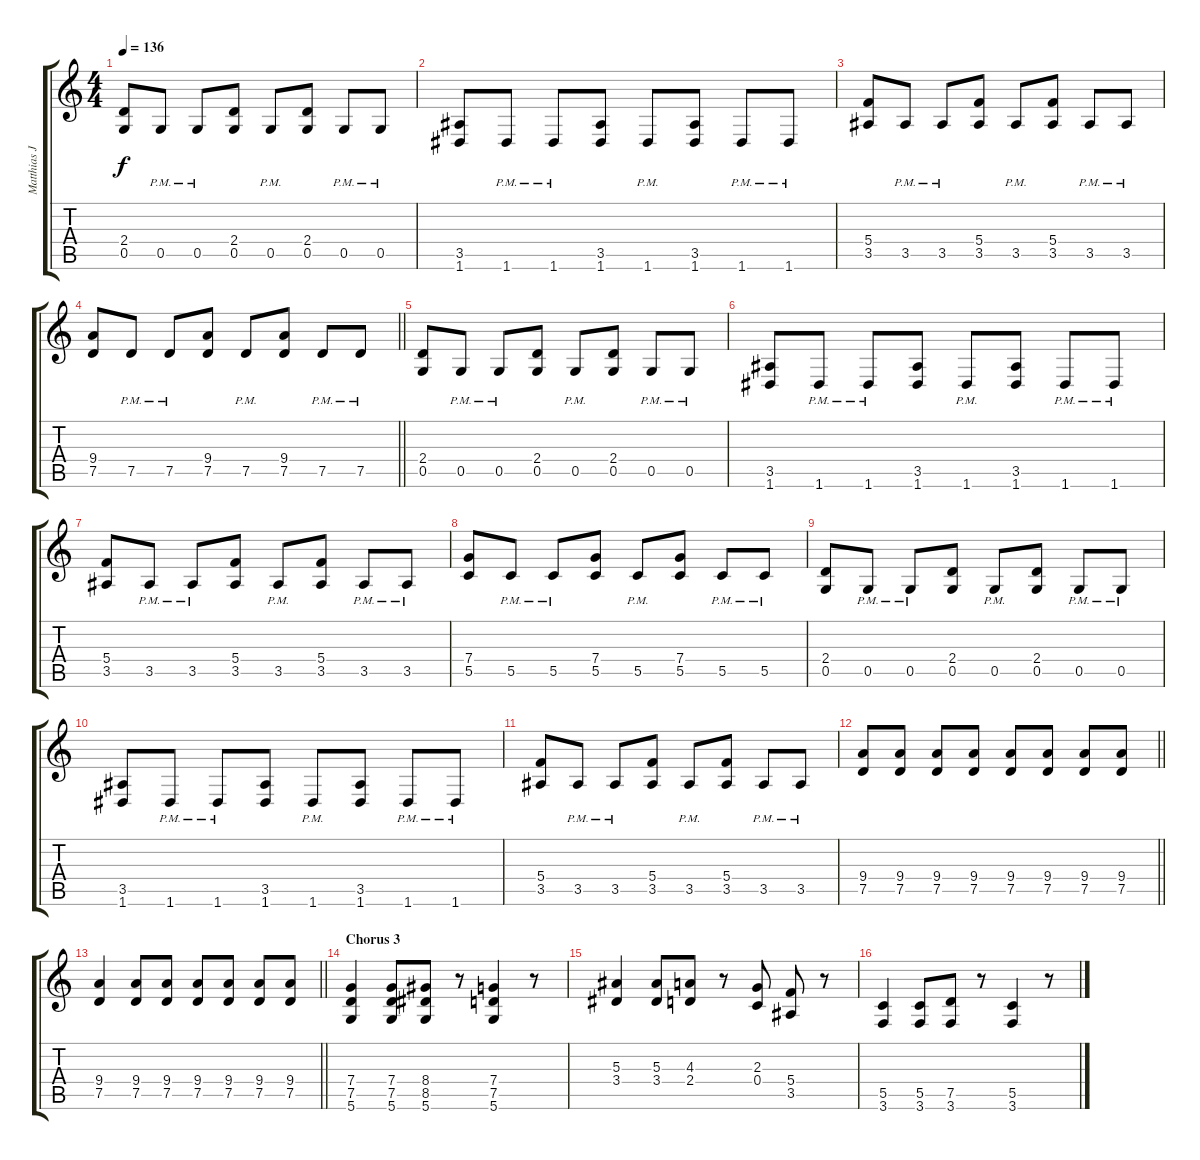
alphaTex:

\track ("Matthias Jabs" "Matthias J") {instrument electricguitarclean}
\staff {score tabs}
\tuning (D4 A3 F3 C3 G2 D2) {hide}
\ts (4 4)
\tempo 136
\clef g2
\ks c
(2.4 0.5).8{dy f} 0.5{pm}.8 0.5{pm}.8 (2.4 0.5).8 0.5{pm}.8 (2.4 0.5).8 0.5{pm}.8 0.5{pm}.8 |
(3.5 1.6).8 1.6{pm}.8 1.6{pm}.8 (3.5 1.6).8 1.6{pm}.8 (3.5 1.6).8 1.6{pm}.8 1.6{pm}.8 |
(5.4 3.5).8 3.5{pm}.8 3.5{pm}.8 (5.4 3.5).8 3.5{pm}.8 (5.4 3.5).8 3.5{pm}.8 3.5{pm}.8 |
\barLineRight lightlight
(9.4 7.5).8 7.5{pm}.8 7.5{pm}.8 (9.4 7.5).8 7.5{pm}.8 (9.4 7.5).8 7.5{pm}.8 7.5{pm}.8 |
(2.4 0.5).8 0.5{pm}.8 0.5{pm}.8 (2.4 0.5).8 0.5{pm}.8 (2.4 0.5).8 0.5{pm}.8 0.5{pm}.8 |
(3.5 1.6).8 1.6{pm}.8 1.6{pm}.8 (3.5 1.6).8 1.6{pm}.8 (3.5 1.6).8 1.6{pm}.8 1.6{pm}.8 |
(5.4 3.5).8 3.5{pm}.8 3.5{pm}.8 (5.4 3.5).8 3.5{pm}.8 (5.4 3.5).8 3.5{pm}.8 3.5{pm}.8 |
(7.4 5.5).8 5.5{pm}.8 5.5{pm}.8 (7.4 5.5).8 5.5{pm}.8 (7.4 5.5).8 5.5{pm}.8 5.5{pm}.8 |
(2.4 0.5).8 0.5{pm}.8 0.5{pm}.8 (2.4 0.5).8 0.5{pm}.8 (2.4 0.5).8 0.5{pm}.8 0.5{pm}.8 |
(3.5 1.6).8 1.6{pm}.8 1.6{pm}.8 (3.5 1.6).8 1.6{pm}.8 (3.5 1.6).8 1.6{pm}.8 1.6{pm}.8 |
(5.4 3.5).8 3.5{pm}.8 3.5{pm}.8 (5.4 3.5).8 3.5{pm}.8 (5.4 3.5).8 3.5{pm}.8 3.5{pm}.8 |
\barLineRight lightlight
(9.4 7.5).8 (9.4 7.5).8 (9.4 7.5).8 (9.4 7.5).8 (9.4 7.5).8 (9.4 7.5).8 (9.4 7.5).8 (9.4 7.5).8 |
\barLineRight lightlight
(9.4 7.5).4 (9.4 7.5).8 (9.4 7.5).8 (9.4 7.5).8 (9.4 7.5).8 (9.4 7.5).8 (9.4 7.5).8 |
\section ("" "Chorus 3")
(7.4 7.5 5.6).4 (7.4 7.5 5.6).8 (8.4 8.5 5.6).8 r.8 (7.4 7.5 5.6).4 r.8 |
(5.3 3.4).4 (5.3 3.4).8 (4.3 2.4).8 r.8 (2.3 0.4).8 (5.4 3.5).8 r.8 |
(5.5 3.6).4 (5.5 3.6).8 (7.5 3.6).8 r.8 (5.5 3.6).4 r.8
